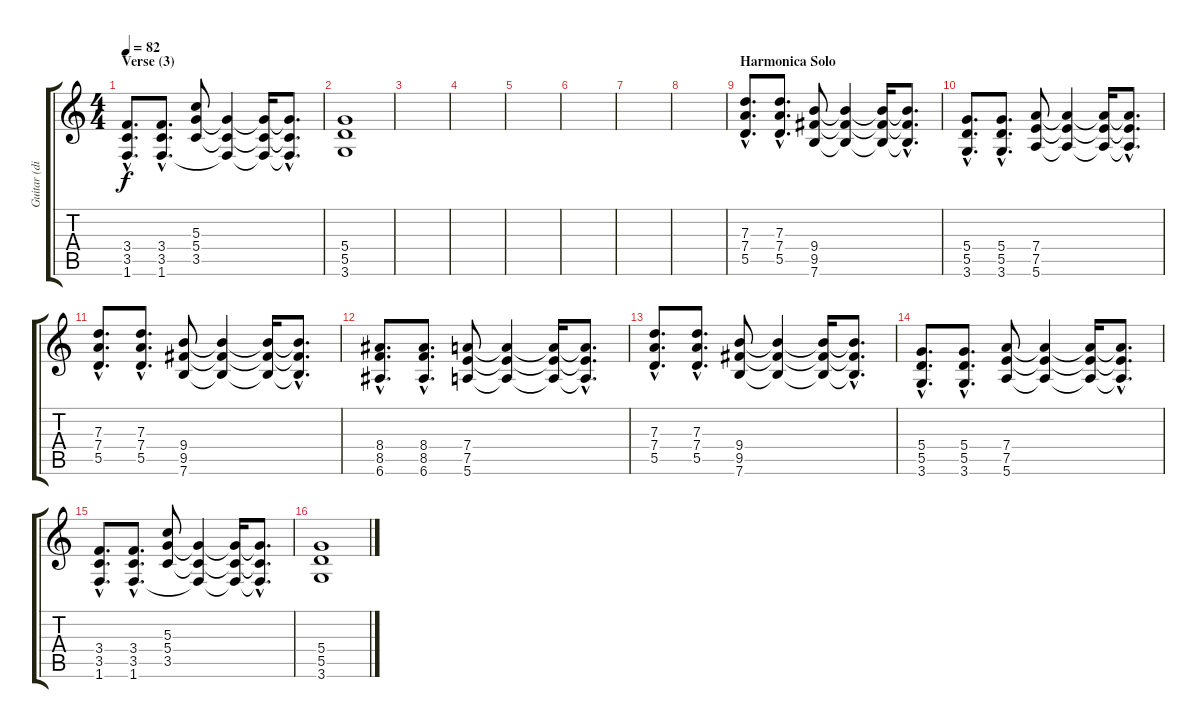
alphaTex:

\track ("Guitar (distortion)" "Guitar (di") {instrument overdrivenguitar}
\staff {score tabs}
\tuning (E4 B3 G3 D3 A2 E2) {hide}
\ts (4 4)
\section ("" "Verse (3)")
\tempo 82
\clef g2
\ks c
(3.4{hac} 3.5{hac} 1.6{hac}).8{d dy f} (3.4{hac} 3.5{hac} 1.6{hac}).8{d} (5.3 5.4 3.5).8 (5.4{t} 3.5{t} 1.6{t}).4 (5.4{t} 3.5{t} 1.6{t}).16 (5.4{hac t} 3.5{hac t} 1.6{hac t}).8{d} |
(5.4 5.5 3.6).1 |
|
|
|
|
|
|
\section ("" "Harmonica Solo")
(7.3{hac} 7.4{hac} 5.5{hac}).8{d} (7.3{hac} 7.4{hac} 5.5{hac}).8{d} (9.4 9.5 7.6).8 (9.4{t} 9.5{t} 7.6{t}).4 (9.4{t} 9.5{t} 7.6{t}).16 (9.4{hac t} 9.5{hac t} 7.6{hac t}).8{d} |
(5.4{hac} 5.5{hac} 3.6{hac}).8{d} (5.4{hac} 5.5{hac} 3.6{hac}).8{d} (7.4 7.5 5.6).8 (7.4{t} 7.5{t} 5.6{t}).4 (7.4{t} 7.5{t} 5.6{t}).16 (7.4{hac t} 7.5{hac t} 5.6{hac t}).8{d} |
(7.3{hac} 7.4{hac} 5.5{hac}).8{d} (7.3{hac} 7.4{hac} 5.5{hac}).8{d} (9.4 9.5 7.6).8 (9.4{t} 9.5{t} 7.6{t}).4 (9.4{t} 9.5{t} 7.6{t}).16 (9.4{hac t} 9.5{hac t} 7.6{hac t}).8{d} |
(8.4{hac} 8.5{hac} 6.6{hac}).8{d} (8.4{hac} 8.5{hac} 6.6{hac}).8{d} (7.4 7.5 5.6).8 (7.4{t} 7.5{t} 5.6{t}).4 (7.4{t} 7.5{t} 5.6{t}).16 (7.4{hac t} 7.5{hac t} 5.6{hac t}).8{d} |
(7.3{hac} 7.4{hac} 5.5{hac}).8{d} (7.3{hac} 7.4{hac} 5.5{hac}).8{d} (9.4 9.5 7.6).8 (9.4{t} 9.5{t} 7.6{t}).4 (9.4{t} 9.5{t} 7.6{t}).16 (9.4{hac t} 9.5{hac t} 7.6{hac t}).8{d} |
(5.4{hac} 5.5{hac} 3.6{hac}).8{d} (5.4{hac} 5.5{hac} 3.6{hac}).8{d} (7.4 7.5 5.6).8 (7.4{t} 7.5{t} 5.6{t}).4 (7.4{t} 7.5{t} 5.6{t}).16 (7.4{hac t} 7.5{hac t} 5.6{hac t}).8{d} |
(3.4{hac} 3.5{hac} 1.6{hac}).8{d} (3.4{hac} 3.5{hac} 1.6{hac}).8{d} (5.3 5.4 3.5).8 (5.4{t} 3.5{t} 1.6{t}).4 (5.4{t} 3.5{t} 1.6{t}).16 (5.4{hac t} 3.5{hac t} 1.6{hac t}).8{d} |
(5.4 5.5 3.6).1
